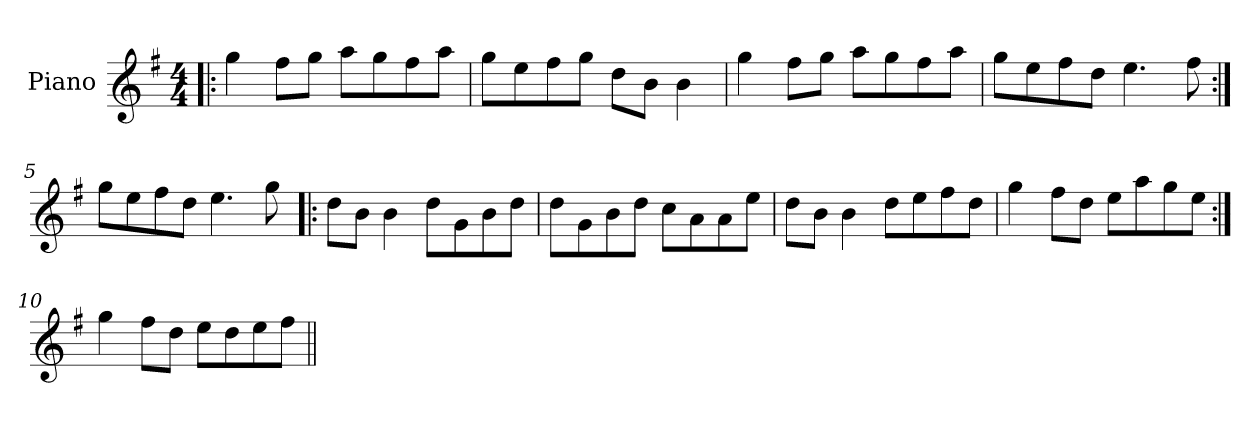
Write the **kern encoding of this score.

**kern
*part1
*staff1
*I"Piano
*I'Pno
*clefG2
*k[f#]
*e:
*M4/4
=1!|:
4gg\
8ff#\L
8gg\J
8aa\L
8gg\
8ff#\
8aa\J
=2
8gg\L
8ee\
8ff#\
8gg\J
8dd\L
8b\J
4b\
=3
4gg\
8ff#\L
8gg\J
8aa\L
8gg\
8ff#\
8aa\J
=4
8gg\L
8ee\
8ff#\
8dd\J
4.ee\
8ff#\
!!LO:LB:g=z
=5:|!
8gg\L
8ee\
8ff#\
8dd\J
4.ee\
8gg\
=6!|:
8dd\L
8b\J
4b\
8dd\L
8g\
8b\
8dd\J
=7
8dd\L
8g\
8b\
8dd\J
8cc\L
8a\
8a\
8ee\J
=8
8dd\L
8b\J
4b\
8dd\L
8ee\
8ff#\
8dd\J
=9
4gg\
8ff#\L
8dd\J
8ee\L
8aa\
8gg\
8ee\J
!!LO:LB:g=z
=10:|!
4gg\
8ff#\L
8dd\J
8ee\L
8dd\
8ee\
8ff#\J
=||
*-
